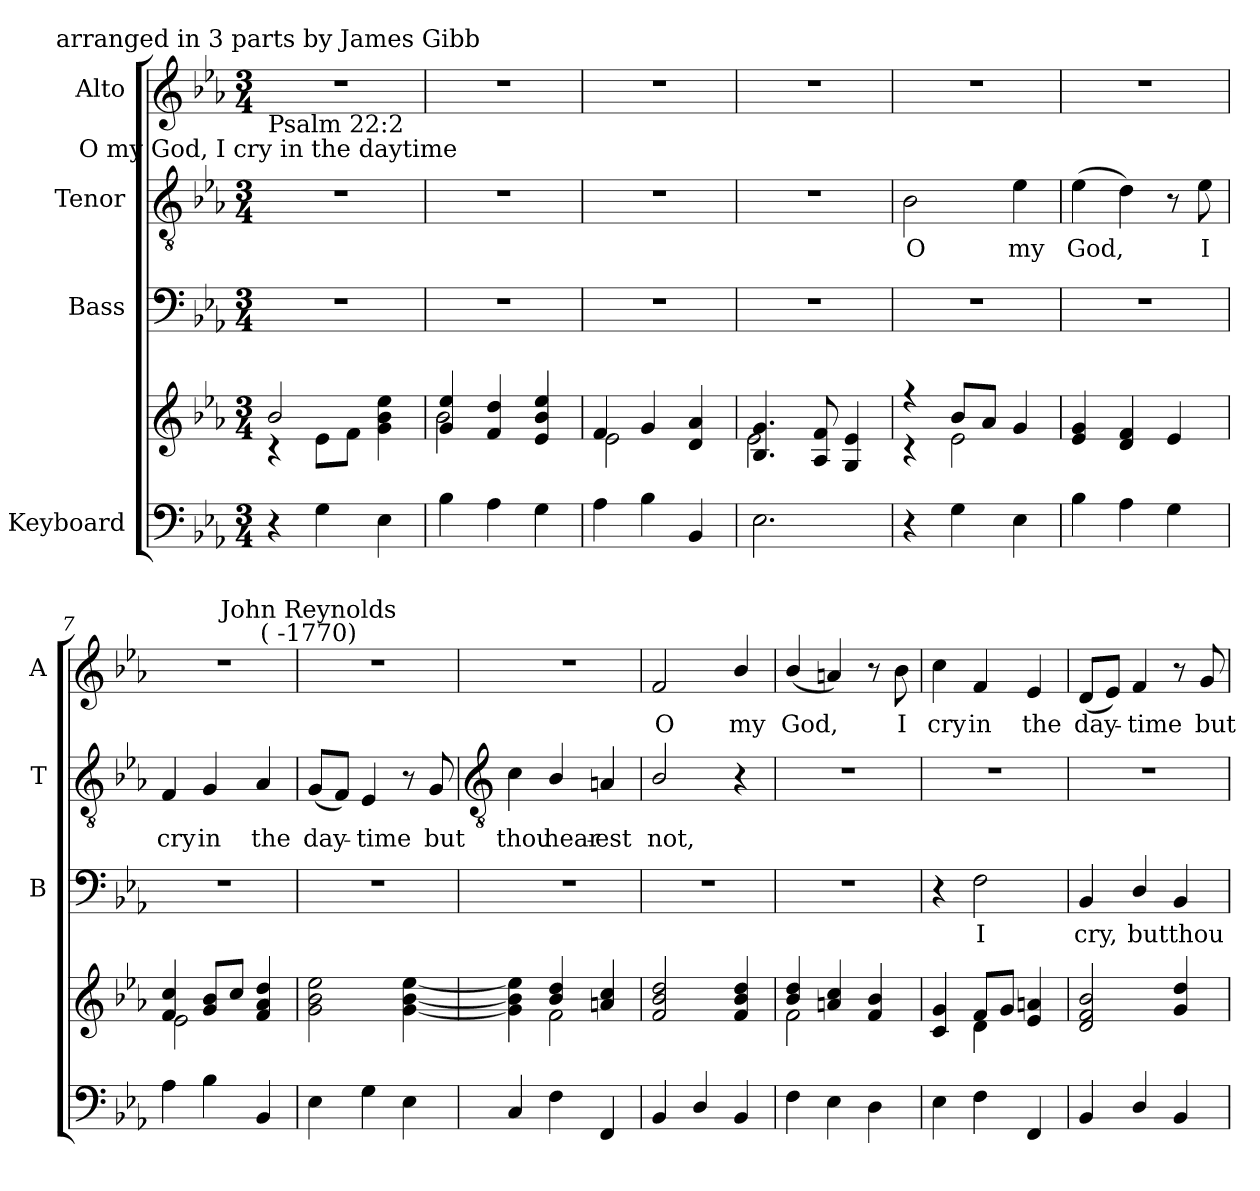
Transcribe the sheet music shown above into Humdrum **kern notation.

**kern	**kern	**kern	**text	**kern	**text	**kern	**text
*part4	*part4	*part3	*part3	*part2	*part2	*part1	*part1
*staff5	*staff4	*staff3	*staff3	*staff2	*staff2	*staff1	*staff1
*I"Keyboard	*	*I"Bass	*	*I"Tenor	*	*I"Alto	*
*	*	*I'B	*	*I'T	*	*I'A	*
*clefF4	*clefG2	*clefF4	*	*clefGv2	*	*clefG2	*
*k[b-e-a-]	*k[b-e-a-]	*k[b-e-a-]	*	*k[b-e-a-]	*	*k[b-e-a-]	*
*E-:	*E-:	*E-:	*	*E-:	*	*E-:	*
*M3/4	*M3/4	*M3/4	*	*M3/4	*	*M3/4	*
=1	=1	=1	=1	=1	=1	=1	=1
*	*^	*	*	*	*	*	*
!	!	!	!	!	!	!	!LO:TX:a:cj:t=arranged in 3 parts by James Gibb	!
!	!	!	!	!	!LO:TX:a:cj:t=O my God, I cry in the daytime	!	!	!
!	!	!	!	!	!LO:TX:a:t=Psalm 22&colon;2	!	!	!
!	!	!	!LO:N:vis=1	!	!LO:N:vis=1	!	!LO:N:vis=1	!
4r	2b-/	4r	2.r	.	2.r	.	2.r	.
4G	.	8e-\L	.	.	.	.	.	.
.	.	8f\J	.	.	.	.	.	.
4E-	4ryy	4g\ 4b-\ 4ee-\	.	.	.	.	.	.
=2	=2	=2	=2	=2	=2	=2	=2	=2
!	!	!	!LO:N:vis=1	!	!LO:N:vis=1	!	!LO:N:vis=1	!
4B-	4g/ 4ee-/	2b-\	2.r	.	2.r	.	2.r	.
4A-	4f/ 4dd/	.	.	.	.	.	.	.
4G	4e-/ 4b-/ 4ee-/	4ryy	.	.	.	.	.	.
=3	=3	=3	=3	=3	=3	=3	=3	=3
!	!	!	!LO:N:vis=1	!	!LO:N:vis=1	!	!LO:N:vis=1	!
4A-	4f/	2e-\	2.r	.	2.r	.	2.r	.
4B-	4g/	.	.	.	.	.	.	.
4BB-	4d/ 4a-/	4ryy	.	.	.	.	.	.
=4	=4	=4	=4	=4	=4	=4	=4	=4
!	!	!	!LO:N:vis=1	!	!LO:N:vis=1	!	!LO:N:vis=1	!
2.E-	4.B-/ 4.g/	2e-\	2.r	.	2.r	.	2.r	.
.	8A-/ 8f/	.	.	.	.	.	.	.
.	4G/ 4e-/	4ryy	.	.	.	.	.	.
=5	=5	=5	=5	=5	=5	=5	=5	=5
!	!	!	!LO:N:vis=1	!	!	!LO:LY:b	!LO:N:vis=1	!
4r	4r	4r	2.r	.	2B-	O	2.r	.
4G	8b-/L	2e-\	.	.	.	.	.	.
.	8a-/J	.	.	.	.	.	.	.
!	!	!	!	!	!	!LO:LY:b	!	!
4E-	4g/	.	.	.	4e-	my	.	.
=6	=6	=6	=6	=6	=6	=6	=6	=6
!	!	!LO:N:vis=1	!LO:N:vis=1	!	!	!LO:LY:b	!LO:N:vis=1	!
4B-	4e-/ 4g/	2.ryy	2.r	.	(>4e-	God,	2.r	.
4A-	4d/ 4f/	.	.	.	4d)	.	.	.
4G	4e-/	.	.	.	8r	.	.	.
!	!	!	!	!	!	!LO:LY:b	!	!
.	.	.	.	.	8e-	I	.	.
=7	=7	=7	=7	=7	=7	=7	=7	=7
!	!	!	!LO:N:vis=1	!	!	!LO:LY:b	!LO:N:vis=1	!
4A-	4f/ 4cc/	2e-\	2.r	.	4F	cry	2.r	.
!	!	!	!	!	!	!LO:LY:b	!	!
4B-	8g/ 8b-/L	.	.	.	4G	in	.	.
.	8cc/J	.	.	.	.	.	.	.
!	!	!	!	!	!	!LO:LY:b	!	!
4BB-	4f/ 4a-/ 4dd/	4ryy	.	.	4A-	the	.	.
=8	=8	=8	=8	=8	=8	=8	=8	=8
!	!	!	!	!	!	!	!LO:TX:a:cj:t=John Reynolds\n( -1770)	!
!	!LO:N:vis=1	!	!LO:N:vis=1	!	!	!LO:LY:b	!LO:N:vis=1	!
4E-	2.ryy	2g\ 2b-\ 2ee-\	2.r	.	(<8GL	day-	2.r	.
.	.	.	.	.	8FJ)	.	.	.
!	!	!	!	!	!	!LO:LY:b	!	!
4G	.	.	.	.	4E-	time	.	.
4E-	.	[4g\ [4b-\ [4ee-\	.	.	8r	.	.	.
!	!	!	!	!	!	!LO:LY:b	!	!
.	.	.	.	.	8G	but	.	.
!!LO:LB:g=z
=9	=9	=9	=9	=9	=9	=9	=9	=9
*	*	*	*	*	*clefGv2	*	*	*
!	!	!	!LO:N:vis=1	!	!	!LO:LY:b	!LO:N:vis=1	!
4C	4ryy	4g\] 4b-\] 4ee-\]	2.r	.	4c	thou	2.r	.
!	!	!	!	!	!	!LO:LY:b	!	!
4F	4b-/ 4dd/	2f\	.	.	4B-/	hear-	.	.
!	!	!	!	!	!	!LO:LY:b	!	!
4FF	4an/ 4cc/	.	.	.	4An	-est	.	.
=10	=10	=10	=10	=10	=10	=10	=10	=10
!	!	!LO:N:vis=1	!LO:N:vis=1	!	!	!LO:LY:b	!	!LO:LY:b
4BB-	2f/ 2b-/ 2dd/	2.ryy	2.r	.	2B-/	not,	2f	O
4D/	.	.	.	.	.	.	.	.
!	!	!	!	!	!	!	!	!LO:LY:b
4BB-	4f/ 4b-/ 4dd/	.	.	.	4r	.	4b-/	my
=11	=11	=11	=11	=11	=11	=11	=11	=11
!	!	!	!LO:N:vis=1	!	!LO:N:vis=1	!	!	!LO:LY:b
4F	4b-/ 4dd/	2f\	2.r	.	2.r	.	(<4b-/	God,
4E-	4an/ 4cc/	.	.	.	.	.	4an)	.
4D	4f/ 4b-/	4ryy	.	.	.	.	8r	.
!	!	!	!	!	!	!	!	!LO:LY:b
.	.	.	.	.	.	.	8b-	I
=12	=12	=12	=12	=12	=12	=12	=12	=12
!	!	!	!	!	!LO:N:vis=1	!	!	!LO:LY:b
4E-	4c/ 4g/	4ryy	4r	.	2.r	.	4cc	cry
!	!	!	!	!LO:LY:b	!	!	!	!LO:LY:b
4F	8f/L	4d\	2F	I	.	.	4f	in
.	8g/J	.	.	.	.	.	.	.
!	!	!	!	!	!	!	!	!LO:LY:b
4FF	4e-/ 4an/	4ryy	.	.	.	.	4e-	the
=13	=13	=13	=13	=13	=13	=13	=13	=13
!	!	!LO:N:vis=1	!	!LO:LY:b	!LO:N:vis=1	!	!	!LO:LY:b
4BB-	2d/ 2f/ 2b-/	2.ryy	4BB-	cry,	2.r	.	(<8dL	day-
.	.	.	.	.	.	.	8e-J)	.
!	!	!	!	!LO:LY:b	!	!	!	!LO:LY:b
4D/	.	.	4D/	but	.	.	4f	time
!	!	!	!	!LO:LY:b	!	!	!	!
4BB-	4g/ 4dd/	.	4BB-	thou	.	.	8r	.
!	!	!	!	!	!	!	!	!LO:LY:b
.	.	.	.	.	.	.	8g	but
*	*v	*v	*	*	*	*	*	*
=	=	=	=	=	=	=	=
*-	*-	*-	*-	*-	*-	*-	*-
